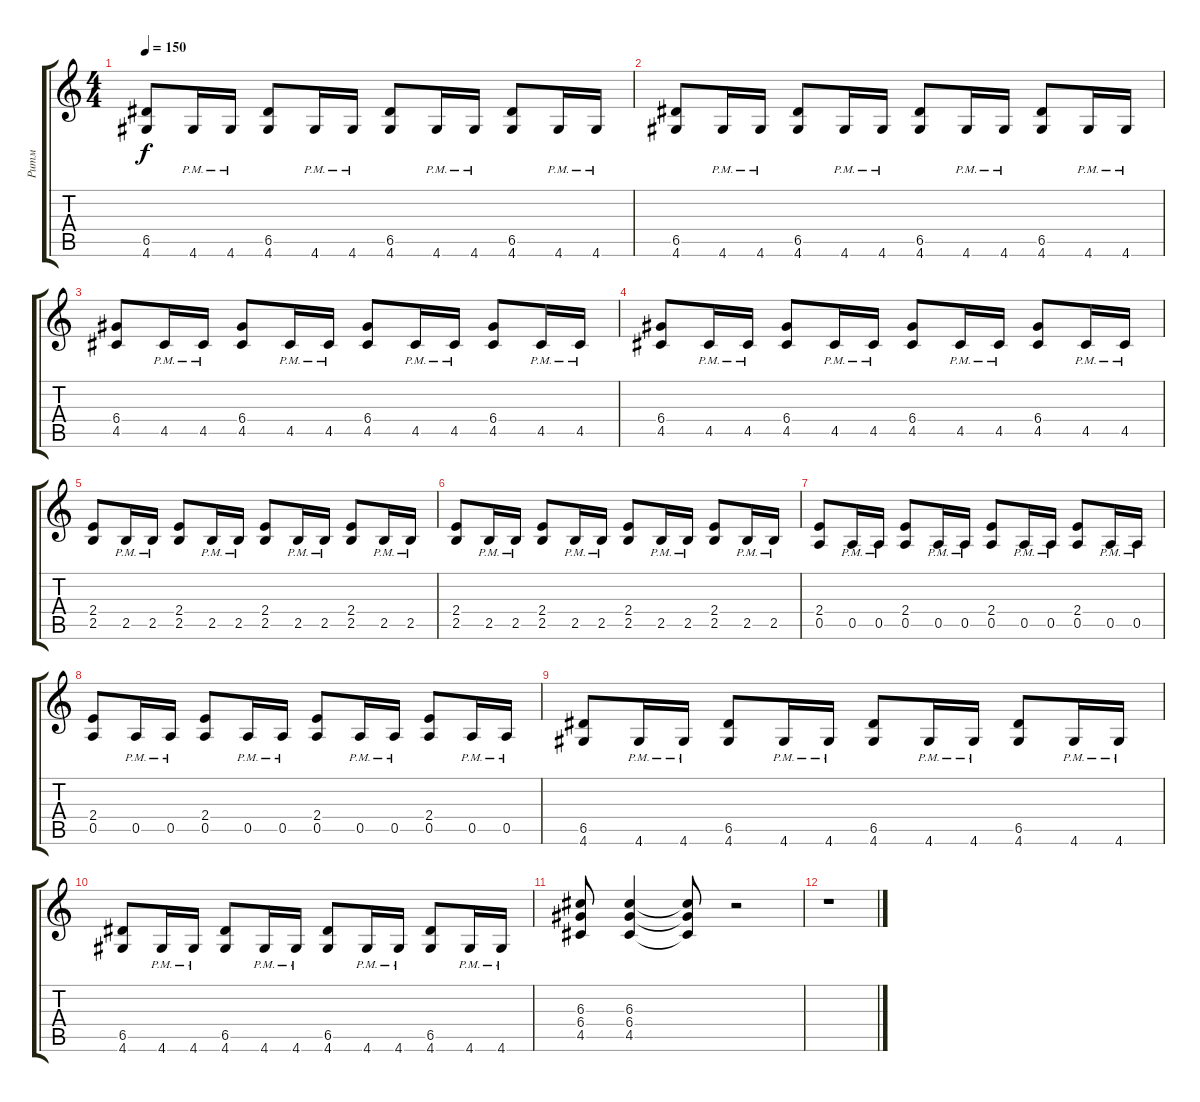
\track ("Ритм" "Ритм") {instrument distortionguitar}
\staff {score tabs}
\tuning (E4 B3 G3 D3 A2 E2) {hide}
\ts (4 4)
\tempo 150
\clef g2
\ks c
(6.5 4.6).8{dy f} 4.6{pm}.16 4.6{pm}.16 (6.5 4.6).8 4.6{pm}.16 4.6{pm}.16 (6.5 4.6).8 4.6{pm}.16 4.6{pm}.16 (6.5 4.6).8 4.6{pm}.16 4.6{pm}.16 |
(6.5 4.6).8 4.6{pm}.16 4.6{pm}.16 (6.5 4.6).8 4.6{pm}.16 4.6{pm}.16 (6.5 4.6).8 4.6{pm}.16 4.6{pm}.16 (6.5 4.6).8 4.6{pm}.16 4.6{pm}.16 |
(6.4 4.5).8 4.5{pm}.16 4.5{pm}.16 (6.4 4.5).8 4.5{pm}.16 4.5{pm}.16 (6.4 4.5).8 4.5{pm}.16 4.5{pm}.16 (6.4 4.5).8 4.5{pm}.16 4.5{pm}.16 |
(6.4 4.5).8 4.5{pm}.16 4.5{pm}.16 (6.4 4.5).8 4.5{pm}.16 4.5{pm}.16 (6.4 4.5).8 4.5{pm}.16 4.5{pm}.16 (6.4 4.5).8 4.5{pm}.16 4.5{pm}.16 |
(2.4 2.5).8 2.5{pm}.16 2.5{pm}.16 (2.4 2.5).8 2.5{pm}.16 2.5{pm}.16 (2.4 2.5).8 2.5{pm}.16 2.5{pm}.16 (2.4 2.5).8 2.5{pm}.16 2.5{pm}.16 |
(2.4 2.5).8 2.5{pm}.16 2.5{pm}.16 (2.4 2.5).8 2.5{pm}.16 2.5{pm}.16 (2.4 2.5).8 2.5{pm}.16 2.5{pm}.16 (2.4 2.5).8 2.5{pm}.16 2.5{pm}.16 |
(2.4 0.5).8 0.5{pm}.16 0.5{pm}.16 (2.4 0.5).8 0.5{pm}.16 0.5{pm}.16 (2.4 0.5).8 0.5{pm}.16 0.5{pm}.16 (2.4 0.5).8 0.5{pm}.16 0.5{pm}.16 |
(2.4 0.5).8 0.5{pm}.16 0.5{pm}.16 (2.4 0.5).8 0.5{pm}.16 0.5{pm}.16 (2.4 0.5).8 0.5{pm}.16 0.5{pm}.16 (2.4 0.5).8 0.5{pm}.16 0.5{pm}.16 |
(6.5 4.6).8 4.6{pm}.16 4.6{pm}.16 (6.5 4.6).8 4.6{pm}.16 4.6{pm}.16 (6.5 4.6).8 4.6{pm}.16 4.6{pm}.16 (6.5 4.6).8 4.6{pm}.16 4.6{pm}.16 |
(6.5 4.6).8 4.6{pm}.16 4.6{pm}.16 (6.5 4.6).8 4.6{pm}.16 4.6{pm}.16 (6.5 4.6).8 4.6{pm}.16 4.6{pm}.16 (6.5 4.6).8 4.6{pm}.16 4.6{pm}.16 |
(6.3 6.4 4.5).8 (6.3 6.4 4.5).4 (6.3{t} 6.4{t} 4.5{t}).8 r.2 |
r.1
